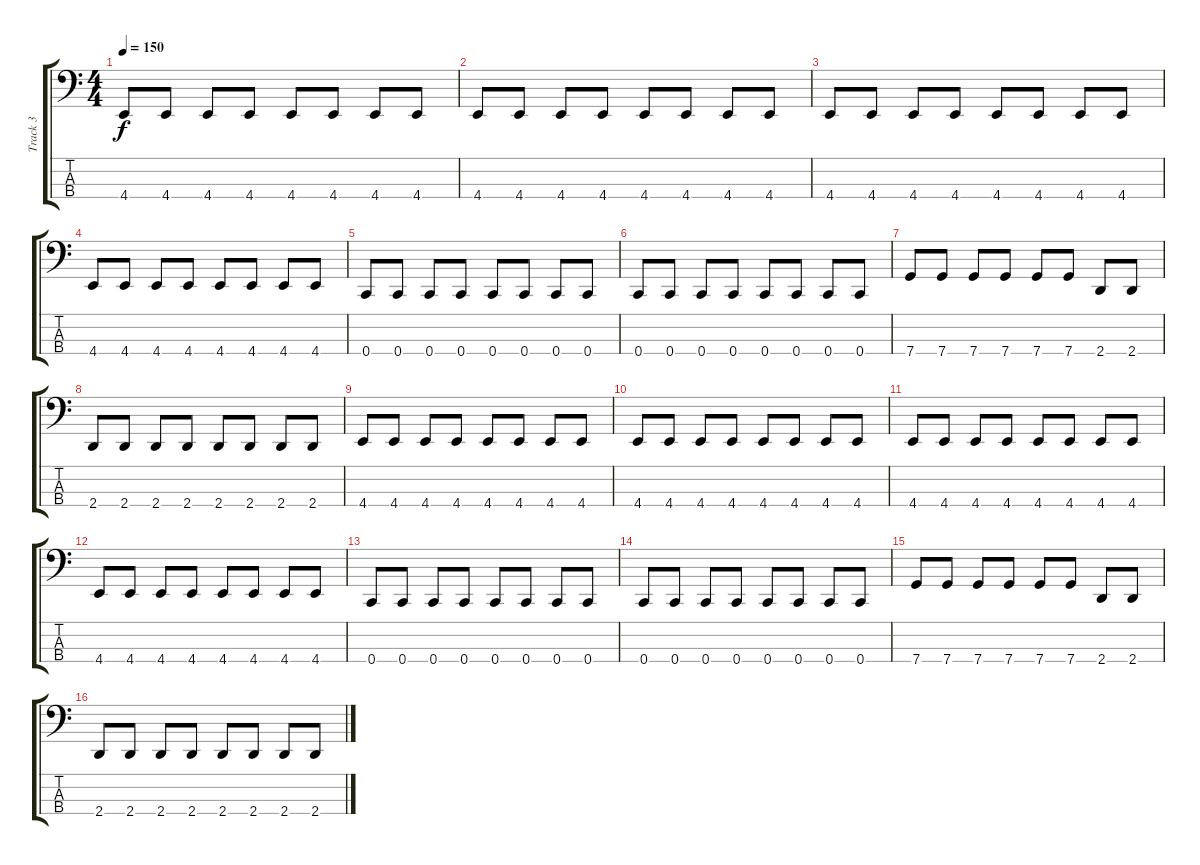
\track ("Track 3" "Track 3") {instrument electricbassfinger}
\staff {score tabs}
\tuning (F2 C2 G1 C1) {hide}
\ts (4 4)
\tempo 150
\clef f4
\ks c
4.4.8{dy f} 4.4.8 4.4.8 4.4.8 4.4.8 4.4.8 4.4.8 4.4.8 |
4.4.8 4.4.8 4.4.8 4.4.8 4.4.8 4.4.8 4.4.8 4.4.8 |
4.4.8 4.4.8 4.4.8 4.4.8 4.4.8 4.4.8 4.4.8 4.4.8 |
4.4.8 4.4.8 4.4.8 4.4.8 4.4.8 4.4.8 4.4.8 4.4.8 |
0.4.8 0.4.8 0.4.8 0.4.8 0.4.8 0.4.8 0.4.8 0.4.8 |
0.4.8 0.4.8 0.4.8 0.4.8 0.4.8 0.4.8 0.4.8 0.4.8 |
7.4.8 7.4.8 7.4.8 7.4.8 7.4.8 7.4.8 2.4.8 2.4.8 |
2.4.8 2.4.8 2.4.8 2.4.8 2.4.8 2.4.8 2.4.8 2.4.8 |
4.4.8 4.4.8 4.4.8 4.4.8 4.4.8 4.4.8 4.4.8 4.4.8 |
4.4.8 4.4.8 4.4.8 4.4.8 4.4.8 4.4.8 4.4.8 4.4.8 |
4.4.8 4.4.8 4.4.8 4.4.8 4.4.8 4.4.8 4.4.8 4.4.8 |
4.4.8 4.4.8 4.4.8 4.4.8 4.4.8 4.4.8 4.4.8 4.4.8 |
0.4.8 0.4.8 0.4.8 0.4.8 0.4.8 0.4.8 0.4.8 0.4.8 |
0.4.8 0.4.8 0.4.8 0.4.8 0.4.8 0.4.8 0.4.8 0.4.8 |
7.4.8 7.4.8 7.4.8 7.4.8 7.4.8 7.4.8 2.4.8 2.4.8 |
2.4.8 2.4.8 2.4.8 2.4.8 2.4.8 2.4.8 2.4.8 2.4.8
